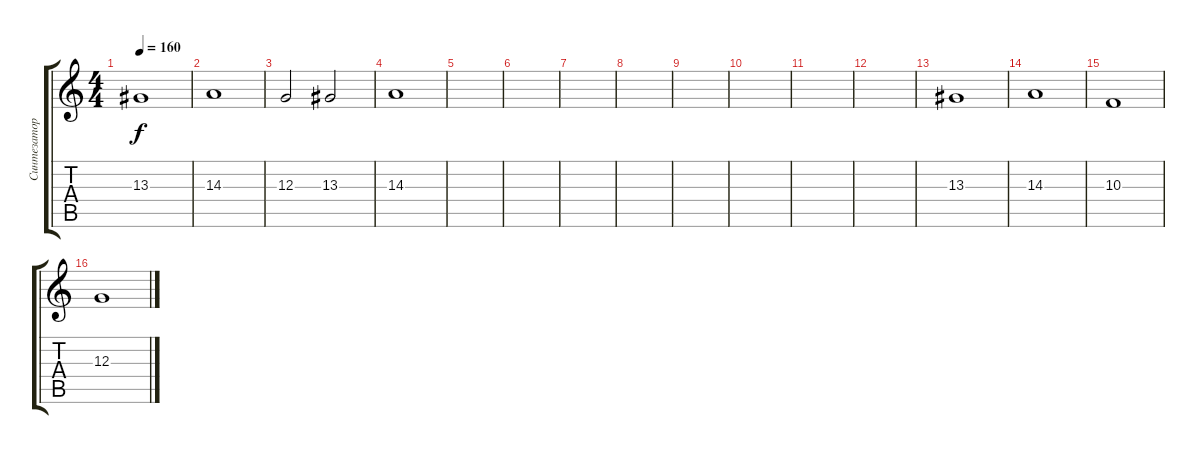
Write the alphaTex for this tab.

\track ("Синтезатор" "Синтезатор") {instrument synthstrings2}
\staff {score tabs}
\tuning (E4 B3 G3 D3 A2 E2) {hide}
\ts (4 4)
\tempo 160
\clef g2
\ks c
13.3.1{dy f} |
14.3.1 |
12.3.2 13.3.2 |
14.3.1 |
|
|
|
|
|
|
|
|
13.3.1 |
14.3.1 |
10.3.1 |
12.3.1
